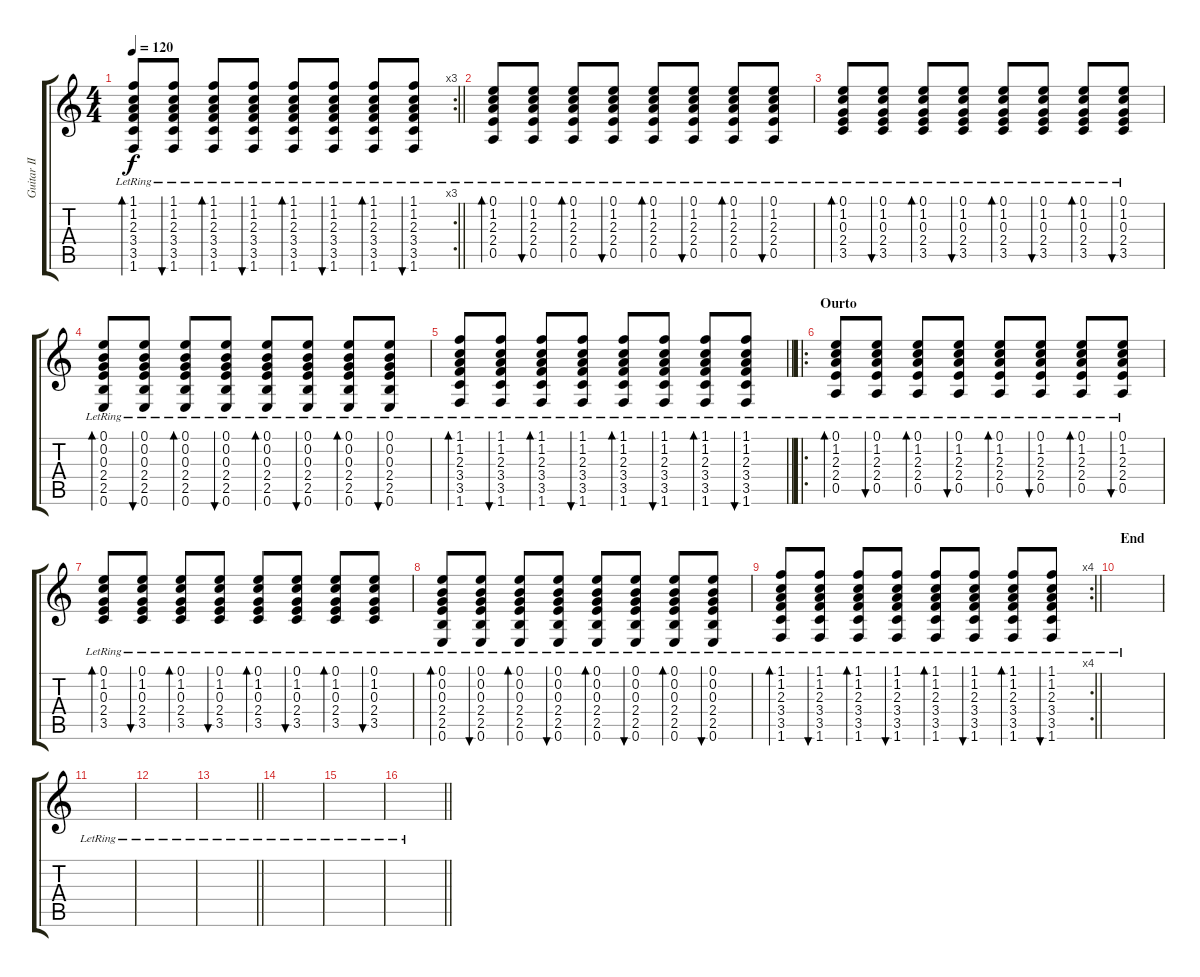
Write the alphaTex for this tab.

\track ("Guitar II" "Guitar II") {instrument electricguitarclean}
\staff {score tabs}
\tuning (E4 B3 G3 D3 A2 E2) {hide}
\rc 3
\ts (4 4)
\tempo 120
\clef g2
\barLineRight lightlight
\ks c
(1.1{lr} 1.2{lr} 2.3{lr} 3.4{lr} 3.5{lr} 1.6{lr}).8{bd 60 dy f} (1.1{lr} 1.2{lr} 2.3{lr} 3.4{lr} 3.5{lr} 1.6{lr}).8{bu 60} (1.1{lr} 1.2{lr} 2.3{lr} 3.4{lr} 3.5{lr} 1.6{lr}).8{bd 60} (1.1{lr} 1.2{lr} 2.3{lr} 3.4{lr} 3.5{lr} 1.6{lr}).8{bu 60} (1.1{lr} 1.2{lr} 2.3{lr} 3.4{lr} 3.5{lr} 1.6{lr}).8{bd 60} (1.1{lr} 1.2{lr} 2.3{lr} 3.4{lr} 3.5{lr} 1.6{lr}).8{bu 60} (1.1{lr} 1.2{lr} 2.3{lr} 3.4{lr} 3.5{lr} 1.6{lr}).8{bd 60} (1.1{lr} 1.2{lr} 2.3{lr} 3.4{lr} 3.5{lr} 1.6{lr}).8{bu 60} |
(0.1{lr} 1.2{lr} 2.3{lr} 2.4{lr} 0.5{lr}).8{bd 60} (0.1{lr} 1.2{lr} 2.3{lr} 2.4{lr} 0.5{lr}).8{bu 60} (0.1{lr} 1.2{lr} 2.3{lr} 2.4{lr} 0.5{lr}).8{bd 60} (0.1{lr} 1.2{lr} 2.3{lr} 2.4{lr} 0.5{lr}).8{bu 60} (0.1{lr} 1.2{lr} 2.3{lr} 2.4{lr} 0.5{lr}).8{bd 60} (0.1{lr} 1.2{lr} 2.3{lr} 2.4{lr} 0.5{lr}).8{bu 60} (0.1{lr} 1.2{lr} 2.3{lr} 2.4{lr} 0.5{lr}).8{bd 60} (0.1{lr} 1.2{lr} 2.3{lr} 2.4{lr} 0.5{lr}).8{bu 60} |
(0.1{lr} 1.2{lr} 0.3{lr} 2.4{lr} 3.5{lr}).8{bd 60} (0.1{lr} 1.2{lr} 0.3{lr} 2.4{lr} 3.5{lr}).8{bu 60} (0.1{lr} 1.2{lr} 0.3{lr} 2.4{lr} 3.5{lr}).8{bd 60} (0.1{lr} 1.2{lr} 0.3{lr} 2.4{lr} 3.5{lr}).8{bu 60} (0.1{lr} 1.2{lr} 0.3{lr} 2.4{lr} 3.5{lr}).8{bd 60} (0.1{lr} 1.2{lr} 0.3{lr} 2.4{lr} 3.5{lr}).8{bu 60} (0.1{lr} 1.2{lr} 0.3{lr} 2.4{lr} 3.5{lr}).8{bd 60} (0.1{lr} 1.2{lr} 0.3{lr} 2.4{lr} 3.5{lr}).8{bu 60} |
(0.1{lr} 0.2{lr} 0.3{lr} 2.4{lr} 2.5{lr} 0.6{lr}).8{bd 60} (0.1{lr} 0.2{lr} 0.3{lr} 2.4{lr} 2.5{lr} 0.6{lr}).8{bu 60} (0.1{lr} 0.2{lr} 0.3{lr} 2.4{lr} 2.5{lr} 0.6{lr}).8{bd 60} (0.1{lr} 0.2{lr} 0.3{lr} 2.4{lr} 2.5{lr} 0.6{lr}).8{bu 60} (0.1{lr} 0.2{lr} 0.3{lr} 2.4{lr} 2.5{lr} 0.6{lr}).8{bd 60} (0.1{lr} 0.2{lr} 0.3{lr} 2.4{lr} 2.5{lr} 0.6{lr}).8{bu 60} (0.1{lr} 0.2{lr} 0.3{lr} 2.4{lr} 2.5{lr} 0.6{lr}).8{bd 60} (0.1{lr} 0.2{lr} 0.3{lr} 2.4{lr} 2.5{lr} 0.6{lr}).8{bu 60} |
\barLineRight lightlight
(1.1{lr} 1.2{lr} 2.3{lr} 3.4{lr} 3.5{lr} 1.6{lr}).8{bd 60} (1.1{lr} 1.2{lr} 2.3{lr} 3.4{lr} 3.5{lr} 1.6{lr}).8{bu 60} (1.1{lr} 1.2{lr} 2.3{lr} 3.4{lr} 3.5{lr} 1.6{lr}).8{bd 60} (1.1{lr} 1.2{lr} 2.3{lr} 3.4{lr} 3.5{lr} 1.6{lr}).8{bu 60} (1.1{lr} 1.2{lr} 2.3{lr} 3.4{lr} 3.5{lr} 1.6{lr}).8{bd 60} (1.1{lr} 1.2{lr} 2.3{lr} 3.4{lr} 3.5{lr} 1.6{lr}).8{bu 60} (1.1{lr} 1.2{lr} 2.3{lr} 3.4{lr} 3.5{lr} 1.6{lr}).8{bd 60} (1.1{lr} 1.2{lr} 2.3{lr} 3.4{lr} 3.5{lr} 1.6{lr}).8{bu 60} |
\ro
\section ("" "Ourto")
(0.1{lr} 1.2{lr} 2.3{lr} 2.4{lr} 0.5{lr}).8{bd 60} (0.1{lr} 1.2{lr} 2.3{lr} 2.4{lr} 0.5{lr}).8{bu 60} (0.1{lr} 1.2{lr} 2.3{lr} 2.4{lr} 0.5{lr}).8{bd 60} (0.1{lr} 1.2{lr} 2.3{lr} 2.4{lr} 0.5{lr}).8{bu 60} (0.1{lr} 1.2{lr} 2.3{lr} 2.4{lr} 0.5{lr}).8{bd 60} (0.1{lr} 1.2{lr} 2.3{lr} 2.4{lr} 0.5{lr}).8{bu 60} (0.1{lr} 1.2{lr} 2.3{lr} 2.4{lr} 0.5{lr}).8{bd 60} (0.1{lr} 1.2{lr} 2.3{lr} 2.4{lr} 0.5{lr}).8{bu 60} |
(0.1{lr} 1.2{lr} 0.3{lr} 2.4{lr} 3.5{lr}).8{bd 60} (0.1{lr} 1.2{lr} 0.3{lr} 2.4{lr} 3.5{lr}).8{bu 60} (0.1{lr} 1.2{lr} 0.3{lr} 2.4{lr} 3.5{lr}).8{bd 60} (0.1{lr} 1.2{lr} 0.3{lr} 2.4{lr} 3.5{lr}).8{bu 60} (0.1{lr} 1.2{lr} 0.3{lr} 2.4{lr} 3.5{lr}).8{bd 60} (0.1{lr} 1.2{lr} 0.3{lr} 2.4{lr} 3.5{lr}).8{bu 60} (0.1{lr} 1.2{lr} 0.3{lr} 2.4{lr} 3.5{lr}).8{bd 60} (0.1{lr} 1.2{lr} 0.3{lr} 2.4{lr} 3.5{lr}).8{bu 60} |
(0.1{lr} 0.2{lr} 0.3{lr} 2.4{lr} 2.5{lr} 0.6{lr}).8{bd 60} (0.1{lr} 0.2{lr} 0.3{lr} 2.4{lr} 2.5{lr} 0.6{lr}).8{bu 60} (0.1{lr} 0.2{lr} 0.3{lr} 2.4{lr} 2.5{lr} 0.6{lr}).8{bd 60} (0.1{lr} 0.2{lr} 0.3{lr} 2.4{lr} 2.5{lr} 0.6{lr}).8{bu 60} (0.1{lr} 0.2{lr} 0.3{lr} 2.4{lr} 2.5{lr} 0.6{lr}).8{bd 60} (0.1{lr} 0.2{lr} 0.3{lr} 2.4{lr} 2.5{lr} 0.6{lr}).8{bu 60} (0.1{lr} 0.2{lr} 0.3{lr} 2.4{lr} 2.5{lr} 0.6{lr}).8{bd 60} (0.1{lr} 0.2{lr} 0.3{lr} 2.4{lr} 2.5{lr} 0.6{lr}).8{bu 60} |
\rc 4
\barLineRight lightlight
(1.1{lr} 1.2{lr} 2.3{lr} 3.4{lr} 3.5{lr} 1.6{lr}).8{bd 60} (1.1{lr} 1.2{lr} 2.3{lr} 3.4{lr} 3.5{lr} 1.6{lr}).8{bu 60} (1.1{lr} 1.2{lr} 2.3{lr} 3.4{lr} 3.5{lr} 1.6{lr}).8{bd 60} (1.1{lr} 1.2{lr} 2.3{lr} 3.4{lr} 3.5{lr} 1.6{lr}).8{bu 60} (1.1{lr} 1.2{lr} 2.3{lr} 3.4{lr} 3.5{lr} 1.6{lr}).8{bd 60} (1.1{lr} 1.2{lr} 2.3{lr} 3.4{lr} 3.5{lr} 1.6{lr}).8{bu 60} (1.1{lr} 1.2{lr} 2.3{lr} 3.4{lr} 3.5{lr} 1.6{lr}).8{bd 60} (1.1{lr} 1.2{lr} 2.3{lr} 3.4{lr} 3.5{lr} 1.6{lr}).8{bu 60} |
\section ("" "End")
|
|
|
\barLineRight lightlight
|
|
|
\barLineRight lightlight
